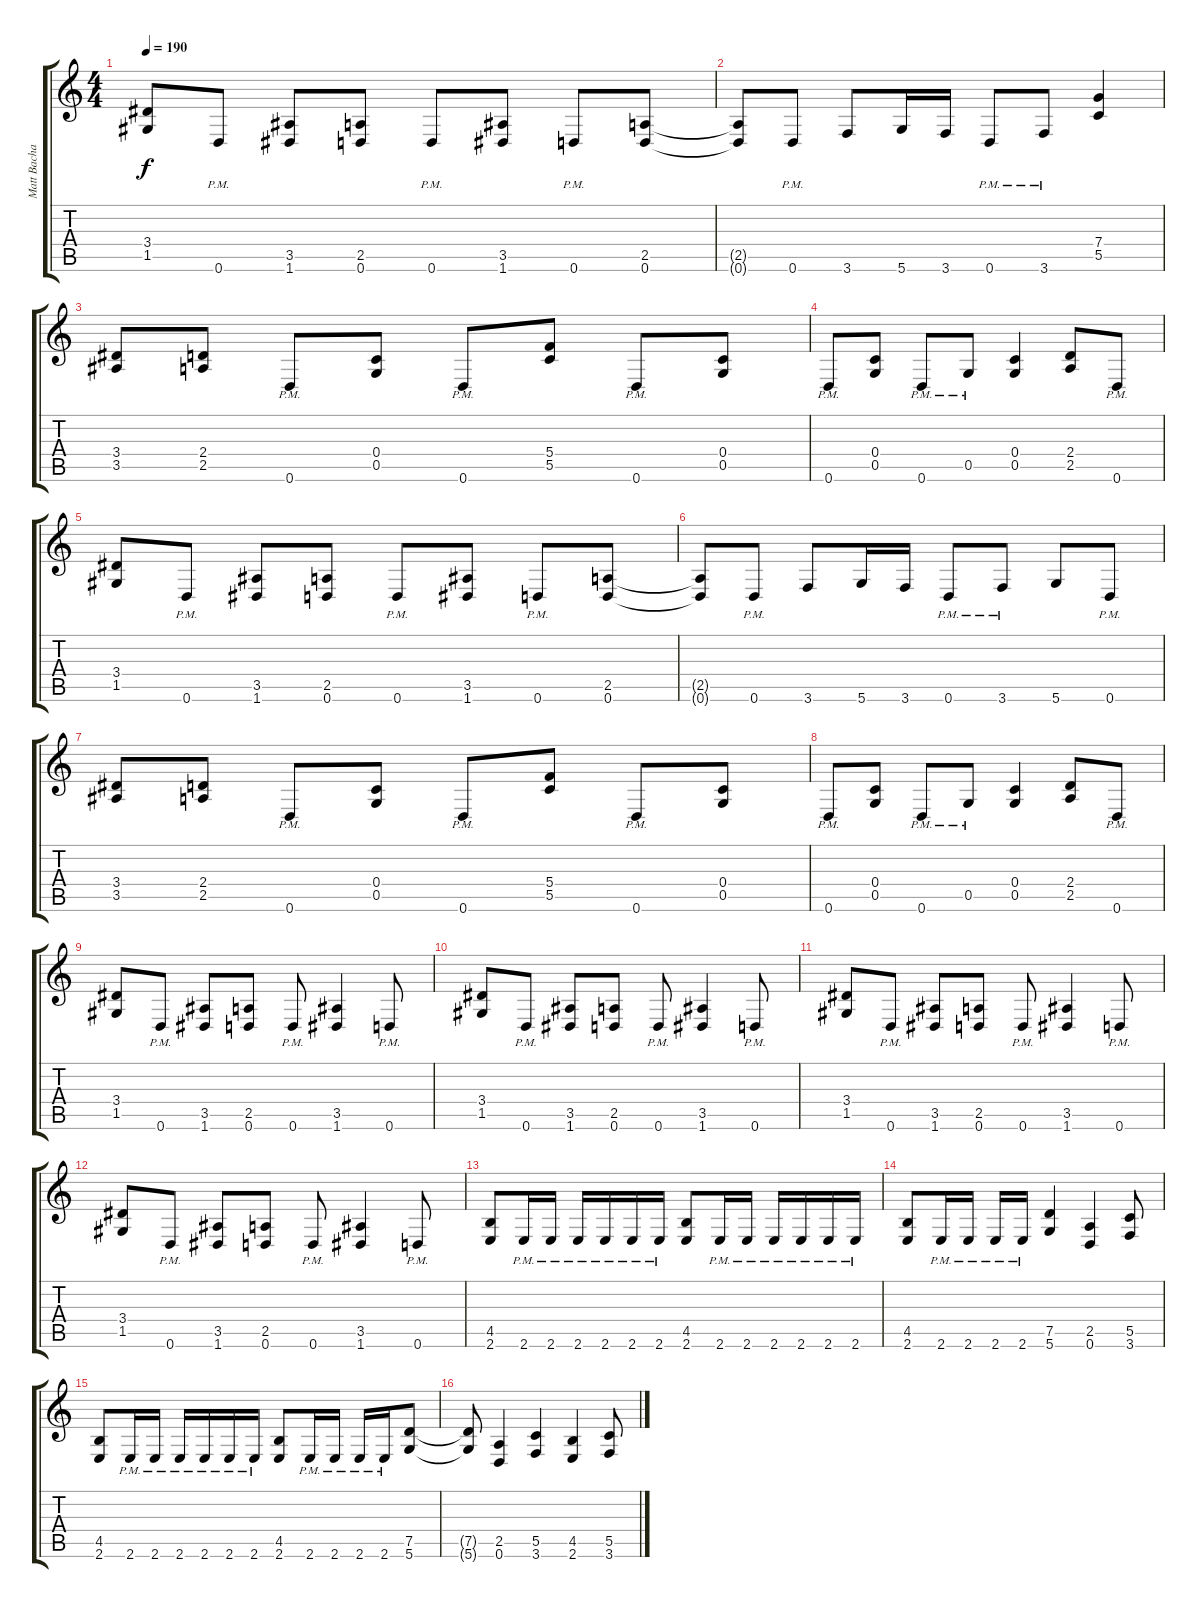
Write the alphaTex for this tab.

\track ("Matt Bachand" "Matt Bacha") {instrument distortionguitar}
\staff {score tabs}
\tuning (D4 A3 F3 C3 G2 D2) {hide}
\ts (4 4)
\tempo 190
\clef g2
\ks c
(3.4 1.5).8{dy f} 0.6{pm}.8 (3.5 1.6).8 (2.5 0.6).8 0.6{pm}.8 (3.5 1.6).8 0.6{pm}.8 (2.5 0.6).8 |
(2.5{t} 0.6{t}).8 0.6{pm}.8 3.6.8 5.6.16 3.6.16 0.6{pm}.8 3.6{pm}.8 (7.4 5.5).4 |
(3.4 3.5).8 (2.4 2.5).8 0.6{pm}.8 (0.4 0.5).8 0.6{pm}.8 (5.4 5.5).8 0.6{pm}.8 (0.4 0.5).8 |
0.6{pm}.8 (0.4 0.5).8 0.6{pm}.8 0.5{pm}.8 (0.4 0.5).4 (2.4 2.5).8 0.6{pm}.8 |
(3.4 1.5).8 0.6{pm}.8 (3.5 1.6).8 (2.5 0.6).8 0.6{pm}.8 (3.5 1.6).8 0.6{pm}.8 (2.5 0.6).8 |
(2.5{t} 0.6{t}).8 0.6{pm}.8 3.6.8 5.6.16 3.6.16 0.6{pm}.8 3.6{pm}.8 5.6.8 0.6{pm}.8 |
(3.4 3.5).8 (2.4 2.5).8 0.6{pm}.8 (0.4 0.5).8 0.6{pm}.8 (5.4 5.5).8 0.6{pm}.8 (0.4 0.5).8 |
0.6{pm}.8 (0.4 0.5).8 0.6{pm}.8 0.5{pm}.8 (0.4 0.5).4 (2.4 2.5).8 0.6{pm}.8 |
(3.4 1.5).8 0.6{pm}.8 (3.5 1.6).8 (2.5 0.6).8 0.6{pm}.8 (3.5 1.6).4 0.6{pm}.8 |
(3.4 1.5).8 0.6{pm}.8 (3.5 1.6).8 (2.5 0.6).8 0.6{pm}.8 (3.5 1.6).4 0.6{pm}.8 |
(3.4 1.5).8 0.6{pm}.8 (3.5 1.6).8 (2.5 0.6).8 0.6{pm}.8 (3.5 1.6).4 0.6{pm}.8 |
(3.4 1.5).8 0.6{pm}.8 (3.5 1.6).8 (2.5 0.6).8 0.6{pm}.8 (3.5 1.6).4 0.6{pm}.8 |
(4.5 2.6).8 2.6{pm}.16 2.6{pm}.16 2.6{pm}.16 2.6{pm}.16 2.6{pm}.16 2.6{pm}.16 (4.5 2.6).8 2.6{pm}.16 2.6{pm}.16 2.6{pm}.16 2.6{pm}.16 2.6{pm}.16 2.6{pm}.16 |
(4.5 2.6).8 2.6{pm}.16 2.6{pm}.16 2.6{pm}.16 2.6{pm}.16 (7.5 5.6).4 (2.5 0.6).4 (5.5 3.6).8 |
(4.5 2.6).8 2.6{pm}.16 2.6{pm}.16 2.6{pm}.16 2.6{pm}.16 2.6{pm}.16 2.6{pm}.16 (4.5 2.6).8 2.6{pm}.16 2.6{pm}.16 2.6{pm}.16 2.6{pm}.16 (7.5 5.6).8 |
(7.5{t} 5.6{t}).8 (2.5 0.6).4 (5.5 3.6).4 (4.5 2.6).4 (5.5 3.6).8
